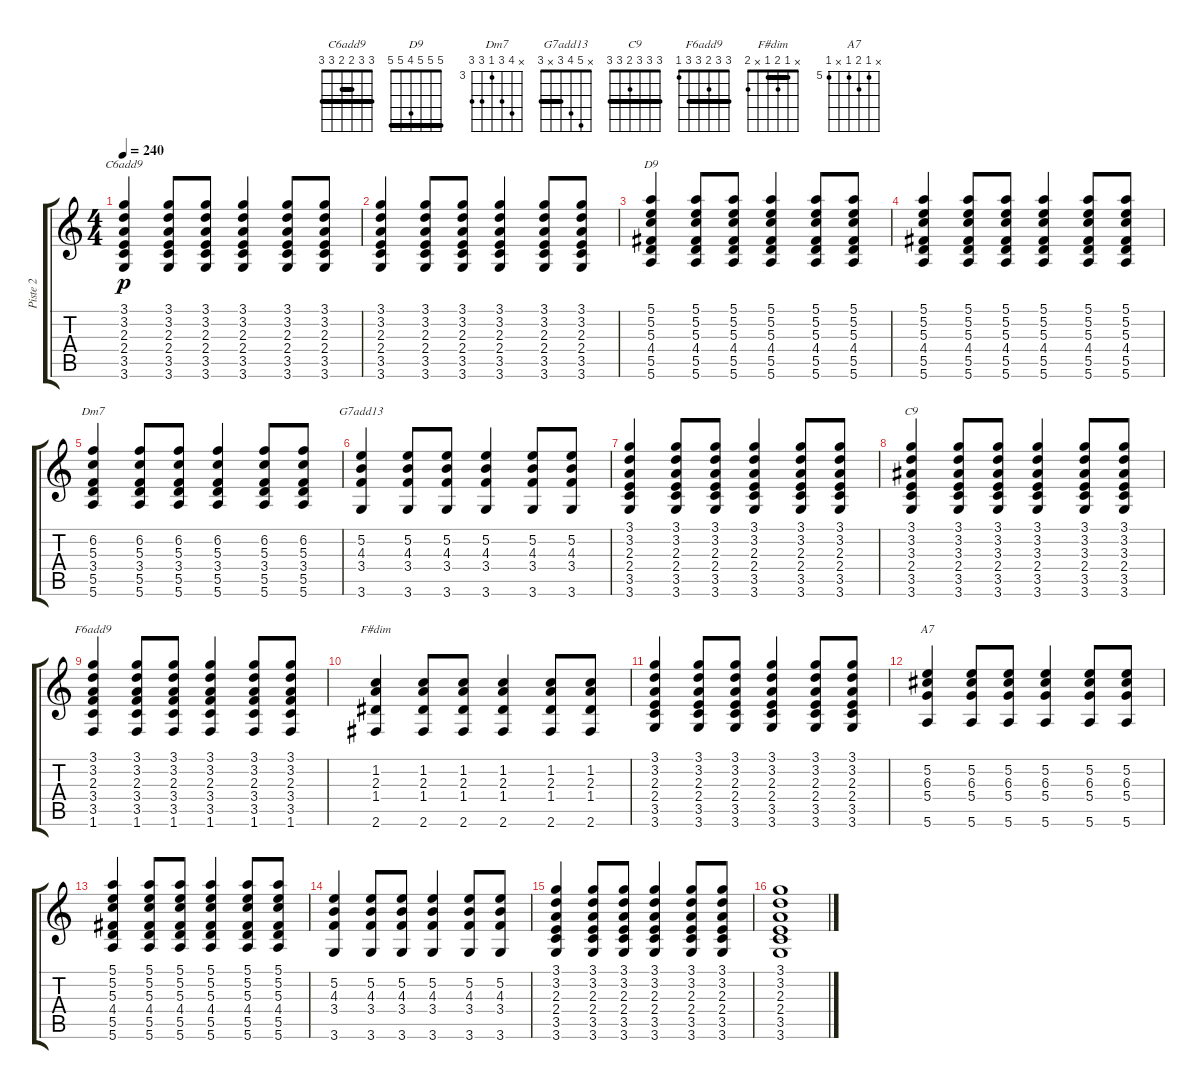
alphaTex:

\track ("Piste 2" "Piste 2") {instrument acousticguitarnylon}
\staff {score tabs}
\tuning (E4 B3 G3 D3 A2 E2) {hide}
\chord ("C6add9" 3 3 2 2 3 3) {barre (2 3)}
\chord ("D9" 5 5 5 4 5 5) {barre 5}
\chord ("Dm7" x 6 5 3 5 5) {firstfret 3}
\chord ("G7add13" x 5 4 3 x 3) {barre 3}
\chord ("C9" 3 3 3 2 3 3) {barre 3}
\chord ("F6add9" 3 3 2 3 3 1) {barre 3}
\chord ("F#dim" x 1 2 1 x 2) {barre 1}
\chord ("A7" x 5 6 5 x 5) {firstfret 5}
\ts (4 4)
\tempo 240
\clef g2
\ks c
(3.1 3.2 2.3 2.4 3.5 3.6).4{ch "C6add9" dy p} (3.1 3.2 2.3 2.4 3.5 3.6).8 (3.1 3.2 2.3 2.4 3.5 3.6).8 (3.1 3.2 2.3 2.4 3.5 3.6).4 (3.1 3.2 2.3 2.4 3.5 3.6).8 (3.1 3.2 2.3 2.4 3.5 3.6).8 |
(3.1 3.2 2.3 2.4 3.5 3.6).4 (3.1 3.2 2.3 2.4 3.5 3.6).8 (3.1 3.2 2.3 2.4 3.5 3.6).8 (3.1 3.2 2.3 2.4 3.5 3.6).4 (3.1 3.2 2.3 2.4 3.5 3.6).8 (3.1 3.2 2.3 2.4 3.5 3.6).8 |
(5.1 5.2 5.3 4.4 5.5 5.6).4{ch "D9"} (5.1 5.2 5.3 4.4 5.5 5.6).8 (5.1 5.2 5.3 4.4 5.5 5.6).8 (5.1 5.2 5.3 4.4 5.5 5.6).4 (5.1 5.2 5.3 4.4 5.5 5.6).8 (5.1 5.2 5.3 4.4 5.5 5.6).8 |
(5.1 5.2 5.3 4.4 5.5 5.6).4 (5.1 5.2 5.3 4.4 5.5 5.6).8 (5.1 5.2 5.3 4.4 5.5 5.6).8 (5.1 5.2 5.3 4.4 5.5 5.6).4 (5.1 5.2 5.3 4.4 5.5 5.6).8 (5.1 5.2 5.3 4.4 5.5 5.6).8 |
(6.2 5.3 3.4 5.5 5.6).4{ch "Dm7"} (6.2 5.3 3.4 5.5 5.6).8 (6.2 5.3 3.4 5.5 5.6).8 (6.2 5.3 3.4 5.5 5.6).4 (6.2 5.3 3.4 5.5 5.6).8 (6.2 5.3 3.4 5.5 5.6).8 |
(5.2 4.3 3.4 3.6).4{ch "G7add13"} (5.2 4.3 3.4 3.6).8 (5.2 4.3 3.4 3.6).8 (5.2 4.3 3.4 3.6).4 (5.2 4.3 3.4 3.6).8 (5.2 4.3 3.4 3.6).8 |
(3.1 3.2 2.3 2.4 3.5 3.6).4 (3.1 3.2 2.3 2.4 3.5 3.6).8 (3.1 3.2 2.3 2.4 3.5 3.6).8 (3.1 3.2 2.3 2.4 3.5 3.6).4 (3.1 3.2 2.3 2.4 3.5 3.6).8 (3.1 3.2 2.3 2.4 3.5 3.6).8 |
(3.1 3.2 3.3 2.4 3.5 3.6).4{ch "C9"} (3.1 3.2 3.3 2.4 3.5 3.6).8 (3.1 3.2 3.3 2.4 3.5 3.6).8 (3.1 3.2 3.3 2.4 3.5 3.6).4 (3.1 3.2 3.3 2.4 3.5 3.6).8 (3.1 3.2 3.3 2.4 3.5 3.6).8 |
(3.1 3.2 2.3 3.4 3.5 1.6).4{ch "F6add9"} (3.1 3.2 2.3 3.4 3.5 1.6).8 (3.1 3.2 2.3 3.4 3.5 1.6).8 (3.1 3.2 2.3 3.4 3.5 1.6).4 (3.1 3.2 2.3 3.4 3.5 1.6).8 (3.1 3.2 2.3 3.4 3.5 1.6).8 |
(1.2 2.3 1.4 2.6).4{ch "F#dim"} (1.2 2.3 1.4 2.6).8 (1.2 2.3 1.4 2.6).8 (1.2 2.3 1.4 2.6).4 (1.2 2.3 1.4 2.6).8 (1.2 2.3 1.4 2.6).8 |
(3.1 3.2 2.3 2.4 3.5 3.6).4 (3.1 3.2 2.3 2.4 3.5 3.6).8 (3.1 3.2 2.3 2.4 3.5 3.6).8 (3.1 3.2 2.3 2.4 3.5 3.6).4 (3.1 3.2 2.3 2.4 3.5 3.6).8 (3.1 3.2 2.3 2.4 3.5 3.6).8 |
(5.2 6.3 5.4 5.6).4{ch "A7"} (5.2 6.3 5.4 5.6).8 (5.2 6.3 5.4 5.6).8 (5.2 6.3 5.4 5.6).4 (5.2 6.3 5.4 5.6).8 (5.2 6.3 5.4 5.6).8 |
(5.1 5.2 5.3 4.4 5.5 5.6).4 (5.1 5.2 5.3 4.4 5.5 5.6).8 (5.1 5.2 5.3 4.4 5.5 5.6).8 (5.1 5.2 5.3 4.4 5.5 5.6).4 (5.1 5.2 5.3 4.4 5.5 5.6).8 (5.1 5.2 5.3 4.4 5.5 5.6).8 |
(5.2 4.3 3.4 3.6).4 (5.2 4.3 3.4 3.6).8 (5.2 4.3 3.4 3.6).8 (5.2 4.3 3.4 3.6).4 (5.2 4.3 3.4 3.6).8 (5.2 4.3 3.4 3.6).8 |
(3.1 3.2 2.3 2.4 3.5 3.6).4 (3.1 3.2 2.3 2.4 3.5 3.6).8 (3.1 3.2 2.3 2.4 3.5 3.6).8 (3.1 3.2 2.3 2.4 3.5 3.6).4 (3.1 3.2 2.3 2.4 3.5 3.6).8 (3.1 3.2 2.3 2.4 3.5 3.6).8 |
(3.1 3.2 2.3 2.4 3.5 3.6).1
